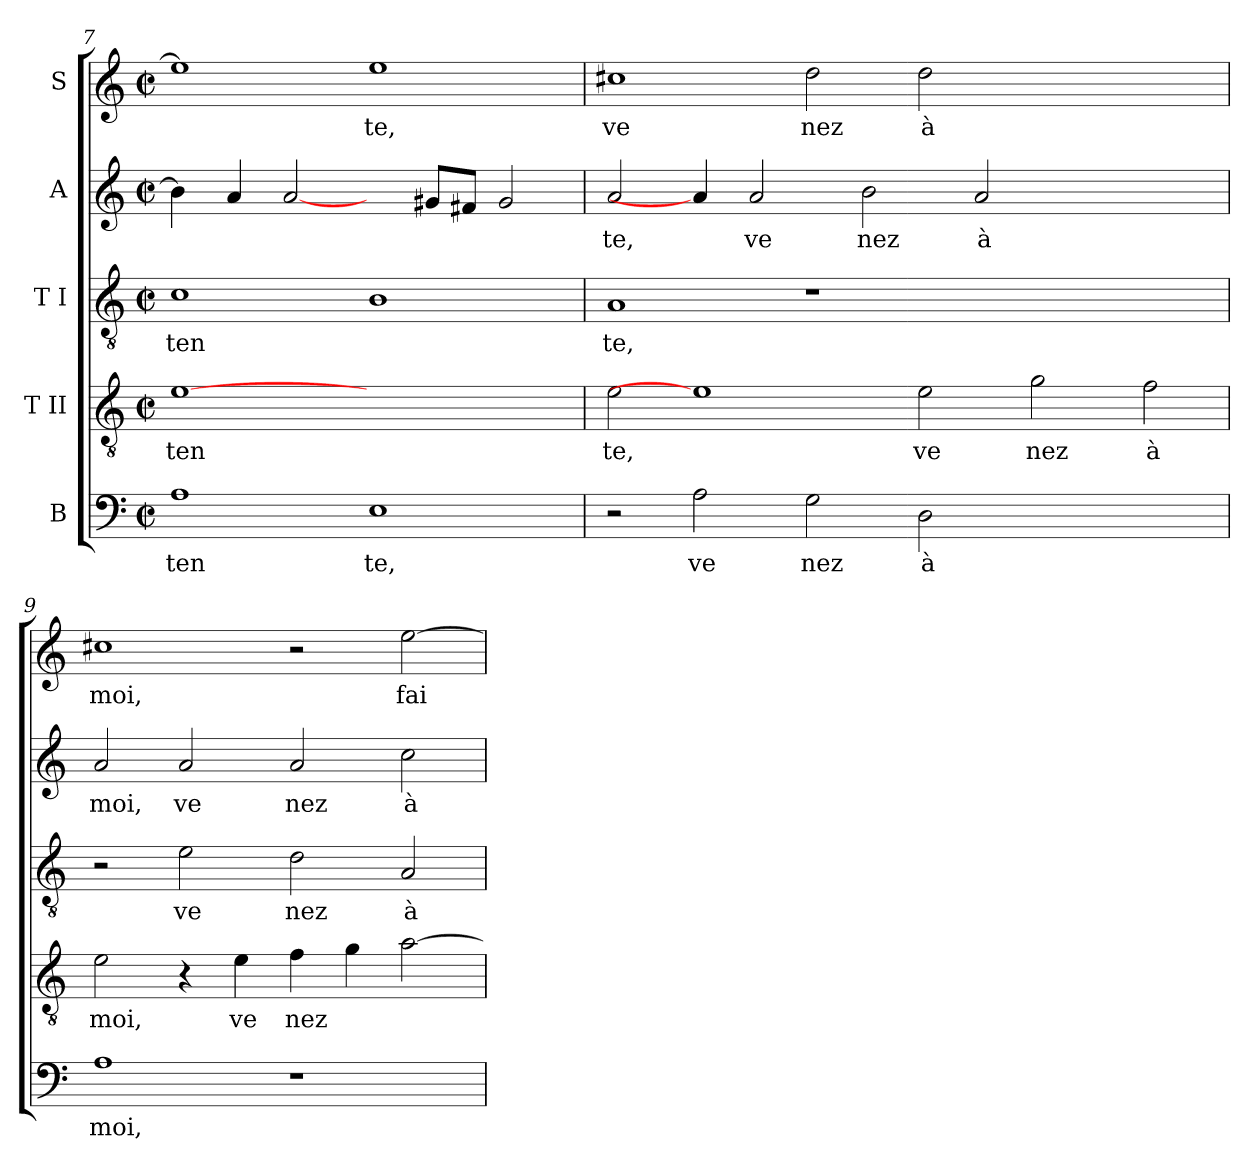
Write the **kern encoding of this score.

**kern	**text	**kern	**text	**kern	**text	**kern	**text	**kern	**text
*part5	*part5	*part4	*part4	*part3	*part3	*part2	*part2	*part1	*part1
*staff5	*staff5	*staff4	*staff4	*staff3	*staff3	*staff2	*staff2	*staff1	*staff1
*I"B	*	*I"T II	*	*I"T I	*	*I"A	*	*I"S	*
*clefF4	*	*clefGv2	*	*clefGv2	*	*clefG2	*	*clefG2	*
*M2/2	*	*M2/2	*	*M2/2	*	*M2/2	*	*M2/2	*
*met(c|)	*	*met(c|)	*	*met(c|)	*	*met(c|)	*	*met(c|)	*
=7	=7	=7	=7	=7	=7	=7	=7	=7	=7
!	!LO:LY:b:cj	!	!LO:LY:b:cj	!	!LO:LY:b:cj	!	!	!	!
1A	ten	[1e	ten	1c	ten	4b\]	.	1ee]	.
.	.	.	.	.	.	4a/	.	.	.
.	.	.	.	.	.	[2a/	.	.	.
!	!LO:LY:b:cj	!	!	!	!	!	!	!	!LO:LY:b:cj
1E	te,	1ryy	.	1B	.	4ryy	.	1ee	te,
.	.	.	.	.	.	8g#/L	.	.	.
.	.	.	.	.	.	8f#/J	.	.	.
.	.	.	.	.	.	2g#/	.	.	.
=8	=8	=8	=8	=8	=8	=8	=8	=8	=8
!	!	!	!LO:LY:b:cj	!	!LO:LY:b:cj	!	!LO:LY:b:cj	!	!LO:LY:b:cj
2r	.	2e\	te,	1A	te,	2a/	te,	1cc#X	ve
!	!LO:LY:b:cj	!	!	!	!	!	!	!	!
2A\	ve	1e]	.	.	.	4a/]	.	.	.
!	!	!	!	!	!	!	!LO:LY:b:cj	!	!
.	.	.	.	.	.	2a/	ve	.	.
!	!LO:LY:b:cj	!	!	!	!	!	!	!	!LO:LY:b:cj
2G\	nez	.	.	1r	.	.	.	2dd\	nez
!	!	!	!	!	!	!	!LO:LY:b:cj	!	!
.	.	.	.	.	.	2b\	nez	.	.
!	!LO:LY:b:cj	!	!LO:LY:b:cj	!	!	!	!	!	!LO:LY:b:cj
2D\	à	2e\	ve	.	.	.	.	2dd\	à
!	!	!	!	!	!	!	!LO:LY:b:cj	!	!
.	.	.	.	.	.	2a/	à	.	.
!	!	!	!LO:LY:b:cj	!	!	!	!	!	!
1ryy	.	2g\	nez	1ryy	.	.	.	1ryy	.
.	.	.	.	.	.	2.ryy	.	.	.
!	!	!	!LO:LY:b:cj	!	!	!	!	!	!
.	.	2f\	à	.	.	.	.	.	.
=9	=9	=9	=9	=9	=9	=9	=9	=9	=9
!	!LO:LY:b:cj	!	!LO:LY:b:cj	!	!	!	!LO:LY:b:cj	!	!LO:LY:b:cj
1A	moi,	2e\	moi,	2r	.	2a/	moi,	1cc#X	moi,
!	!	!	!	!	!LO:LY:b:cj	!	!LO:LY:b:cj	!	!
.	.	4r	.	2e\	ve	2a/	ve	.	.
!	!	!	!LO:LY:b:cj	!	!	!	!	!	!
.	.	4e\	ve	.	.	.	.	.	.
!	!	!	!LO:LY:b	!	!LO:LY:b:cj	!	!LO:LY:b:cj	!	!
1r	.	4f\	nez	2d\	nez	2a/	nez	2r	.
.	.	4g\	.	.	.	.	.	.	.
!	!	!	!	!	!LO:LY:b:cj	!	!LO:LY:b:cj	!	!LO:LY:b
.	.	[>2a\	.	2A/	à	2cc\	à	[>2ee\	fai
=	=	=	=	=	=	=	=	=	=
*-	*-	*-	*-	*-	*-	*-	*-	*-	*-
